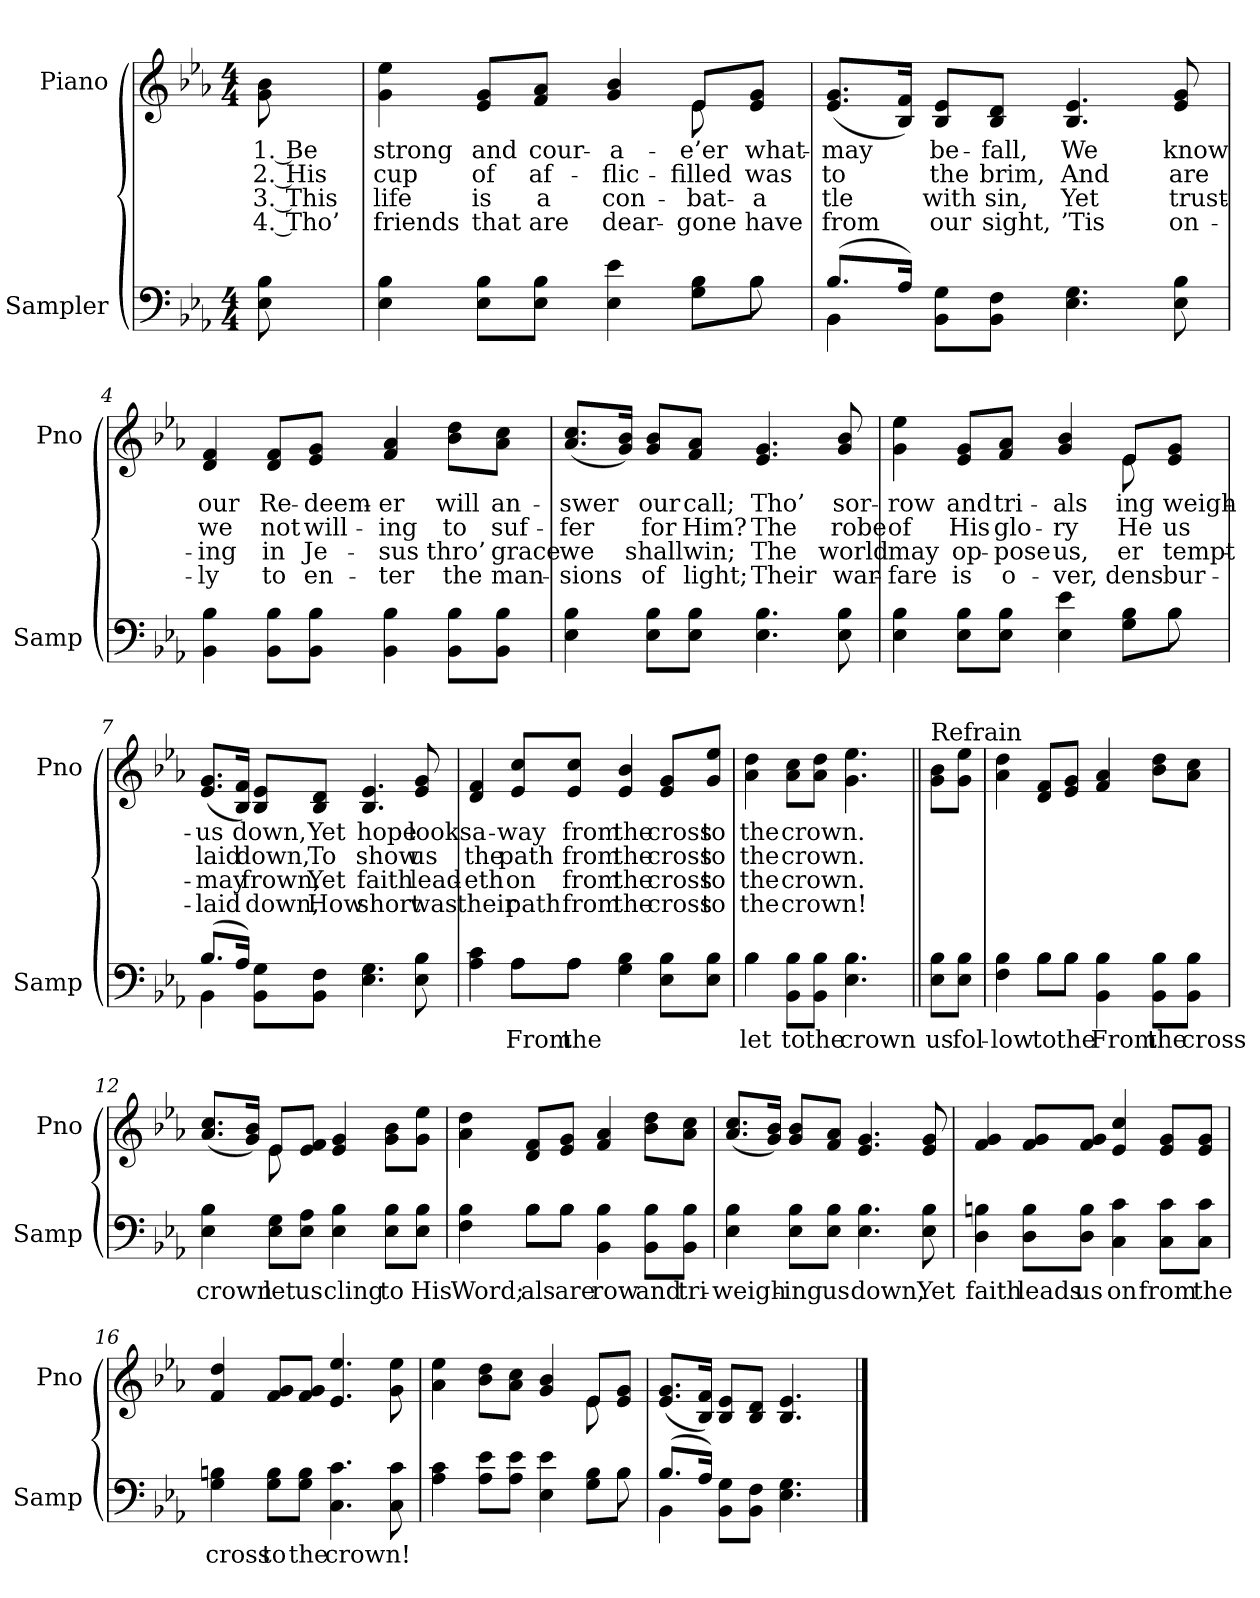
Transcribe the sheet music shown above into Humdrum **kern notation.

**kern	**text	**kern	**text	**text	**text	**text
*part2	*part2	*part1	*part1	*part1	*part1	*part1
*staff2	*staff2	*staff1	*staff1	*staff1	*staff1	*staff1
*I"Sampler	*	*I"Piano	*	*	*	*
*I'Samp	*	*I'Pno	*	*	*	*
*clefF4	*	*clefG2	*	*	*	*
*k[b-e-a-]	*	*k[b-e-a-]	*	*	*	*
*E-:	*	*E-:	*	*	*	*
*M4/4	*	*M4/4	*	*	*	*
=1	=1	=1	=1	=1	=1	=1
8E- 8B-	.	8g\ 8b-\	1. Be	2. His	3. This	4. Tho’
=2	=2	=2	=2	=2	=2	=2
*^	*	*^	*	*	*	*
4E- 4B-	2..ryy	.	4g 4ee-	2.ryy	strong	cup	life	friends
8E-\ 8B-\L	.	.	8e-/ 8g/L	.	and	of	is	that
8E-\ 8B-\J	.	.	8f/ 8a-/J	.	cour-	af-	a	are
4E- 4e-	.	.	4g 4b-	.	-a-	-flic-	con-	dear-
8G\ 8B-\L	.	.	8e-/L	8e-	-e’er	filled	bat-	gone
8B-\J	8B-	.	8e-/ 8g/J	8ryy	what-	was	a	have
*	*	*	*v	*v	*	*	*	*
=3	=3	=3	=3	=3	=3	=3	=3
(8.B-/L	4BB-	.	(8.e-/ 8.g/L	may	to	-tle	from
16A-/Jk)	.	.	16B-/ 16f/Jk)	.	.	.	.
8BB-\ 8G\L	2.ryy	.	8B-/ 8e-/L	be-	the	with	our
8BB-\ 8F\J	.	.	8B-/ 8d/J	-fall,	brim,	sin,	sight,
4.E- 4.G	.	.	4.B- 4.e-	We	And	Yet	’Tis
8E- 8B-	.	.	8e- 8g	know	are	trust-	on-
*v	*v	*	*	*	*	*	*
=4	=4	=4	=4	=4	=4	=4
4BB- 4B-	.	4d 4f	our	we	-ing	-ly
8BB-\ 8B-\L	.	8d/ 8f/L	Re-	not	in	to
8BB-\ 8B-\J	.	8e-/ 8g/J	-deem-	will-	Je-	en-
4BB- 4B-	.	4f 4a-	-er	-ing	-sus	-ter
8BB-\ 8B-\L	.	8b-\ 8dd\L	will	to	thro’	the
8BB-\ 8B-\J	.	8a-\ 8cc\J	an-	suf-	grace	man-
=5	=5	=5	=5	=5	=5	=5
4E- 4B-	.	(8.a-/ 8.cc/L	-swer	-fer	we	-sions
.	.	16g/ 16b-/Jk)	.	.	.	.
8E-\ 8B-\L	.	8g/ 8b-/L	our	for	shall	of
8E-\ 8B-\J	.	8f/ 8a-/J	call;	Him?	win;	light;
4.E- 4.B-	.	4.e- 4.g	Tho’	The	The	Their
8E- 8B-	.	8g 8b-	sor-	robe	world	war-
=6	=6	=6	=6	=6	=6	=6
*^	*	*^	*	*	*	*
4E- 4B-	2..ryy	.	4g 4ee-	2.ryy	-row	of	may	-fare
8E-\ 8B-\L	.	.	8e-/ 8g/L	.	and	His	op-	is
8E-\ 8B-\J	.	.	8f/ 8a-/J	.	tri-	glo-	-pose	o-
4E- 4e-	.	.	4g 4b-	.	-als	-ry	us,	-ver,
8G\ 8B-\L	.	.	8e-/L	8e-	-ing	He	-er	-dens
8B-\J	8B-	.	8e-/ 8g/J	8ryy	weigh-	us	tempt-	bur-
*	*	*	*v	*v	*	*	*	*
=7	=7	=7	=7	=7	=7	=7	=7
(8.B-/L	4BB-	.	(8.e-/ 8.g/L	us	laid	may	laid
16A-/Jk)	.	.	16B-/ 16f/Jk)	.	.	.	.
8BB-\ 8G\L	2.ryy	.	8B-/ 8e-/L	down,	down,	frown,	down,
8BB-\ 8F\J	.	.	8B-/ 8d/J	Yet	To	Yet	How
4.E- 4.G	.	.	4.B- 4.e-	hope	show	faith	short
8E- 8B-	.	.	8e- 8g	looks	us	lead-	was
=8	=8	=8	=8	=8	=8	=8	=8
4A- 4c	4ryy	.	4d 4f	a-	the	-eth	their
8A-\L	8A-\L	From	8e-/ 8cc/L	-way	path	on	path
8A-\J	8A-\J	the	8e-/ 8cc/J	from	from	from	from
4G 4B-	2ryy	.	4e- 4b-	the	the	the	the
8E-\ 8B-\L	.	.	8e-/ 8g/L	cross	cross	cross	cross
8E-\ 8B-\J	.	.	8g/ 8ee-/J	to	to	to	to
=9	=9	=9	=9	=9	=9	=9	=9
4B-\	4B-	let	4a- 4dd	the	the	the	the
8BB-\ 8B-\L	2ryy	to	8a-\ 8cc\L	crown.	crown.	crown.	crown!
8BB-\ 8B-\J	.	the	8a-\ 8dd\J	.	.	.	.
4.E- 4.B-	.	crown	4.g 4.ee-	.	.	.	.
.	8ryy	.	.	.	.	.	.
=10||	=10||	=10||	=10||	=10||	=10||	=10||	=10||
!	!	!	!LO:TX:t=Refrain	!	!	!	!
*v	*v	*	*	*	*	*	*
8E-\ 8B-\L	us	8g\ 8b-\L	.	.	.	.
8E-\ 8B-\J	fol-	8g\ 8ee-\J	.	.	.	.
=11	=11	=11	=11	=11	=11	=11
*^	*	*	*	*	*	*
4F 4B-	4ryy	-low	4a- 4dd	.	.	.	.
8B-\L	8B-\L	to	8d/ 8f/L	.	.	.	.
8B-\J	8B-\J	the	8e-/ 8g/J	.	.	.	.
4BB- 4B-	2ryy	From	4f 4a-	.	.	.	.
8BB-\ 8B-\L	.	the	8b-\ 8dd\L	.	.	.	.
8BB-\ 8B-\J	.	cross	8a-\ 8cc\J	.	.	.	.
*v	*v	*	*	*	*	*	*
=12	=12	=12	=12	=12	=12	=12
*	*	*^	*	*	*	*
4E- 4B-	crown	(8.a-/ 8.cc/L	4ryy	.	.	.	.
.	.	16g/ 16b-/Jk)	.	.	.	.	.
8E-\ 8G\L	let	8e-/L	8e-	.	.	.	.
8E-\ 8A-\J	us	8e-/ 8f/J	2ryy	.	.	.	.
4E- 4B-	cling	4e- 4g	.	.	.	.	.
8E-\ 8B-\L	to	8g\ 8b-\L	.	.	.	.	.
8E-\ 8B-\J	His	8g\ 8ee-\J	8ryy	.	.	.	.
*	*	*v	*v	*	*	*	*
=13	=13	=13	=13	=13	=13	=13
*^	*	*	*	*	*	*
4F 4B-	4ryy	Word;	4a- 4dd	.	.	.	.
8B-\L	8B-\L	-als	8d/ 8f/L	.	.	.	.
8B-\J	8B-\J	are	8e-/ 8g/J	.	.	.	.
4BB- 4B-	2ryy	-row	4f 4a-	.	.	.	.
8BB-\ 8B-\L	.	and	8b-\ 8dd\L	.	.	.	.
8BB-\ 8B-\J	.	tri-	8a-\ 8cc\J	.	.	.	.
*v	*v	*	*	*	*	*	*
=14	=14	=14	=14	=14	=14	=14
4E- 4B-	weigh-	(8.a-/ 8.cc/L	.	.	.	.
.	.	16g/ 16b-/Jk)	.	.	.	.
8E-\ 8B-\L	-ing	8g/ 8b-/L	.	.	.	.
8E-\ 8B-\J	us	8f/ 8a-/J	.	.	.	.
4.E- 4.B-	down,	4.e- 4.g	.	.	.	.
8E- 8B-	Yet	8e- 8g	.	.	.	.
=15	=15	=15	=15	=15	=15	=15
4D 4Bn	faith	4f 4g	.	.	.	.
8D\ 8B\L	leads	8f/ 8g/L	.	.	.	.
8D\ 8B\J	us	8f/ 8g/J	.	.	.	.
4C 4c	on	4e- 4cc	.	.	.	.
8C\ 8c\L	from	8e-/ 8g/L	.	.	.	.
8C\ 8c\J	the	8e-/ 8g/J	.	.	.	.
=16	=16	=16	=16	=16	=16	=16
4G 4Bn	cross	4f 4dd	.	.	.	.
8G\ 8B\L	to	8f/ 8g/L	.	.	.	.
8G\ 8B\J	the	8f/ 8g/J	.	.	.	.
4.C 4.c	crown!	4.e- 4.ee-	.	.	.	.
8C 8c	.	8g 8ee-	.	.	.	.
=17	=17	=17	=17	=17	=17	=17
*^	*	*^	*	*	*	*
4A- 4c	2..ryy	.	4a- 4ee-	2.ryy	.	.	.	.
8A-\ 8e-\L	.	.	8b-\ 8dd\L	.	.	.	.	.
8A-\ 8e-\J	.	.	8a-\ 8cc\J	.	.	.	.	.
4E- 4e-	.	.	4g 4b-	.	.	.	.	.
8G\ 8B-\L	.	.	8e-/L	8e-	.	.	.	.
8B-\J	8B-	.	8e-/ 8g/J	8ryy	.	.	.	.
*	*	*	*v	*v	*	*	*	*
=18	=18	=18	=18	=18	=18	=18	=18
(8.B-/L	4BB-	.	(8.e-/ 8.g/L	.	.	.	.
16A-/Jk)	.	.	16B-/ 16f/Jk)	.	.	.	.
8BB-\ 8G\L	2ryy	.	8B-/ 8e-/L	.	.	.	.
8BB-\ 8F\J	.	.	8B-/ 8d/J	.	.	.	.
4.E- 4.G	.	.	4.B- 4.e-	.	.	.	.
.	8ryy	.	.	.	.	.	.
*v	*v	*	*	*	*	*	*
==	==	==	==	==	==	==
*-	*-	*-	*-	*-	*-	*-
